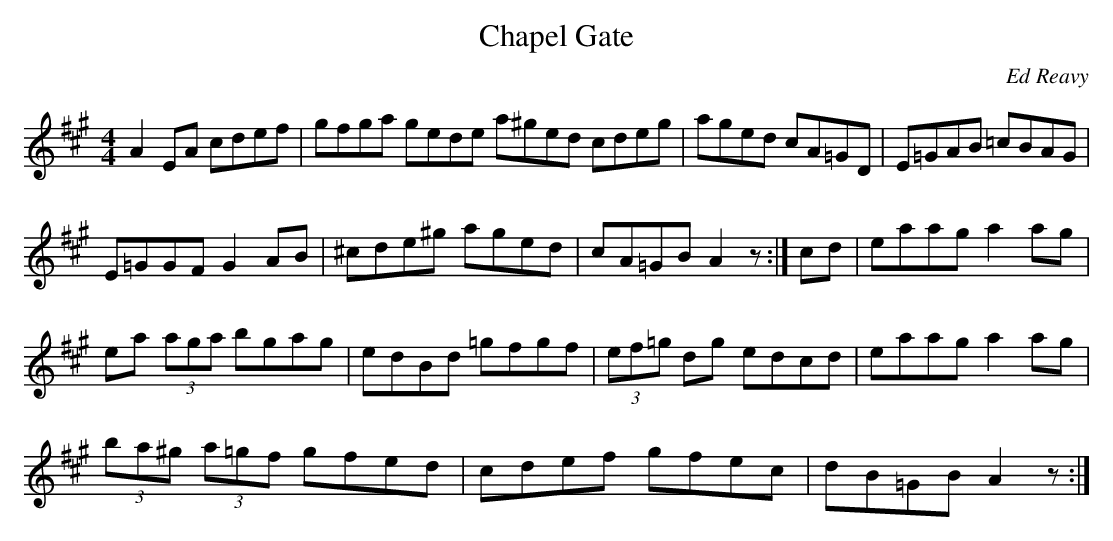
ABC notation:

X:1
T:Chapel Gate
C:Ed Reavy
M:4/4
L:1/8
K:A
A2 EA cdef|gfga gede a^ged cdeg|aged cA=GD|E=GAB =cBAG|
E=GGF G2 AB|^cde^g aged|cA=GB A2 z:|cd|eaag a2 ag|
ea (3aga bgag|edBd =gfgf|(3ef=g dg edcd|eaag a2 ag |
(3ba^g (3a=gf gfed|cdef gfec|dB=GB A2 z:|
